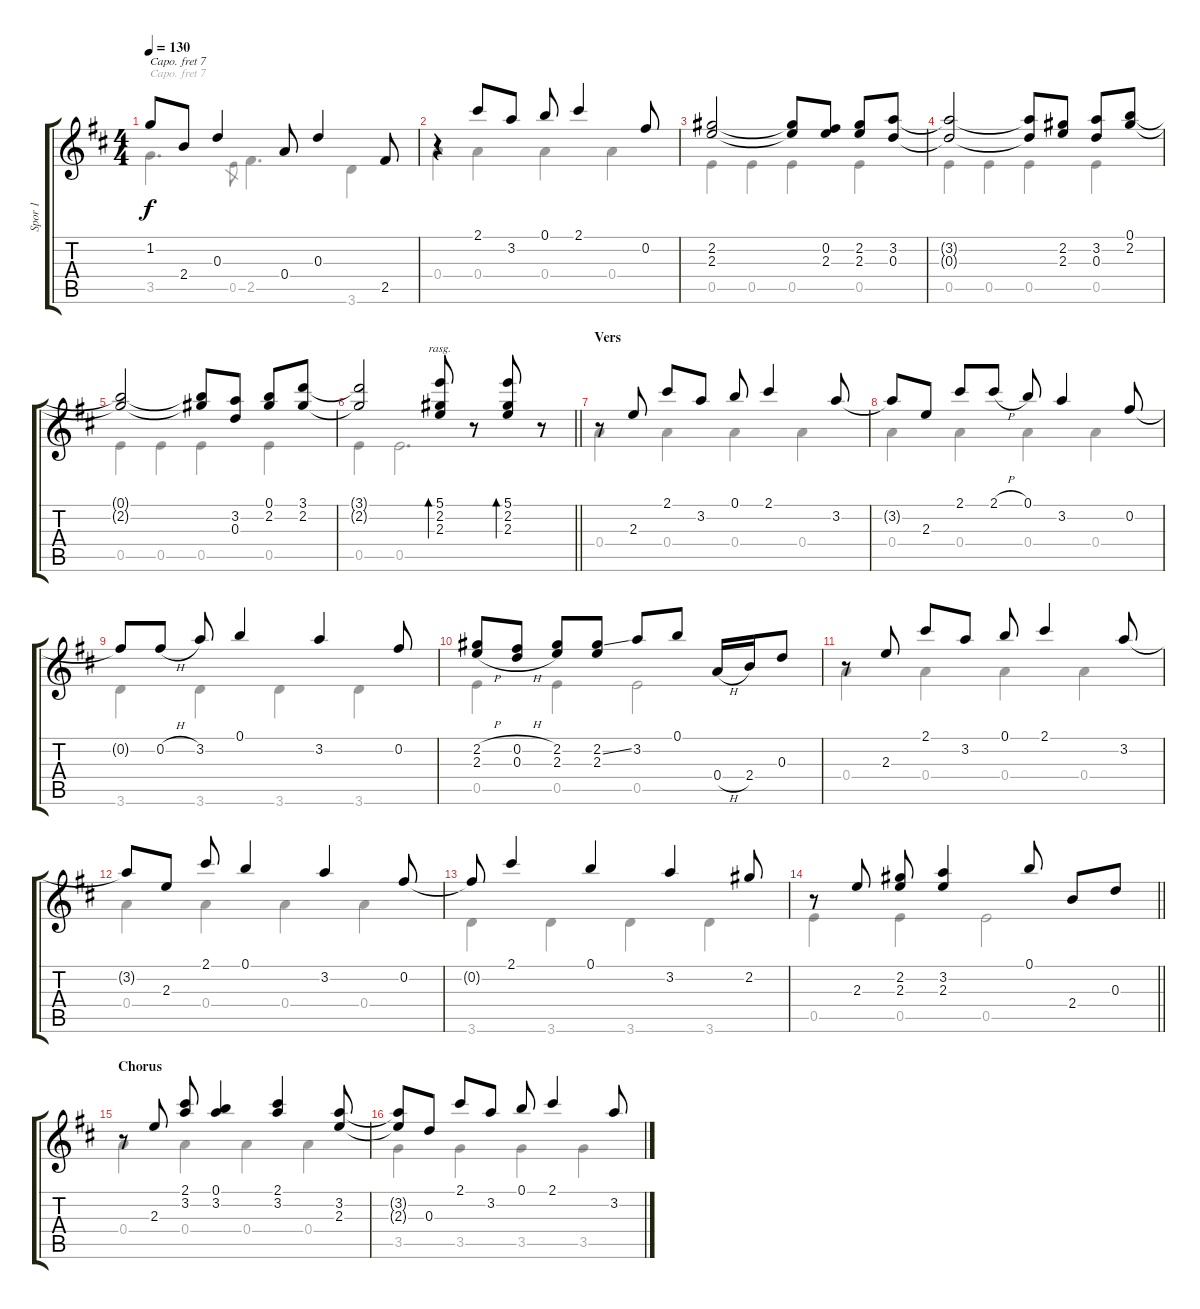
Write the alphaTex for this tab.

\track ("Spor 1" "Spor 1") {instrument acousticguitarsteel}
\staff {score tabs}
\capo 7
\tuning (E4 B3 G3 D3 A2 E2) {hide}
\voice
\ts (4 4)
\tempo 130
\clef g2
\ks d
1.2{t}.8{dy f} 2.4.8 0.3.4 0.4.8 0.3.4 2.5.8 |
r.4 2.1.8 3.2.8 0.1.8 2.1.4 0.2.8 |
(2.2 2.3).2 (2.2{t} 2.3{t}).8 (0.2 2.3).8 (2.2 2.3).8 (3.2 0.3).8 |
(3.2{t} 0.3{t}).2 (3.2{t} 0.3{t}).8 (2.2 2.3).8 (3.2 0.3).8 (0.1 2.2).8 |
(0.1{t} 2.2{t}).2 (0.1{t} 2.2{t}).8 (3.2 0.3).8 (0.1 2.2).8 (3.1 2.2).8 |
\barLineRight lightlight
(3.1{t} 2.2{t}).2 (5.1 2.2 2.3).8{bd 480 rasg ii} r.8 (5.1 2.2 2.3).8{bd 120} r.8 |
\section ("" "Vers")
r.8 2.3.8 2.1.8 3.2.8 0.1.8 2.1.4 3.2.8 |
3.2{t}.8 2.3.8 2.1.8 2.1{h}.8 0.1.8 3.2.4 0.2.8 |
0.2{t}.8 0.2{h}.8 3.2.8 0.1.4 3.2.4 0.2.8 |
(2.2{h} 2.3{h}).8 (0.2{h} 0.3{h}).8 (2.2 2.3).8 (2.2{ss} 2.3).8 3.2.8 0.1.8 0.4{h}.16 2.4.16 0.3.8 |
r.8 2.3.8 2.1.8 3.2.8 0.1.8 2.1.4 3.2.8 |
3.2{t}.8 2.3.8 2.1.8 0.1.4 3.2.4 0.2.8 |
0.2{t}.8 2.1.4 0.1.4 3.2.4 2.2.8 |
\barLineRight lightlight
r.8 2.3.8 (2.2 2.3).8 (3.2 2.3).4 0.1.8 2.4.8 0.3.8 |
\section ("" "Chorus")
r.8 2.3.8 (2.1 3.2).8 (0.1 3.2).4 (2.1 3.2).4 (3.2 2.3).8 |
(3.2{t} 2.3{t}).8 0.3.8 2.1.8 3.2.8 0.1.8 2.1.4 3.2.8
\voice
\clef g2
\ottava regular
\simile none
\ks d
3.5.4{d dy f} 0.5.8{gr} 2.5.4{d} 3.6.4 |
0.4.4 0.4.4 0.4.4 0.4.4 |
0.5.4 0.5.4 0.5.4 0.5.4 |
0.5.4 0.5.4 0.5.4 0.5.4 |
0.5.4 0.5.4 0.5.4 0.5.4 |
\barLineRight lightlight
0.5.4 0.5.2{d} |
0.4.4 0.4.4 0.4.4 0.4.4 |
0.4.4 0.4.4 0.4.4 0.4.4 |
3.6.4 3.6.4 3.6.4 3.6.4 |
0.5.4 0.5.4 0.5.2 |
0.4.4 0.4.4 0.4.4 0.4.4 |
0.4.4 0.4.4 0.4.4 0.4.4 |
3.6.4 3.6.4 3.6.4 3.6.4 |
\barLineRight lightlight
0.5.4 0.5.4 0.5.2 |
0.4.4 0.4.4 0.4.4 0.4.4 |
3.5.4 3.5.4 3.5.4 3.5.4
